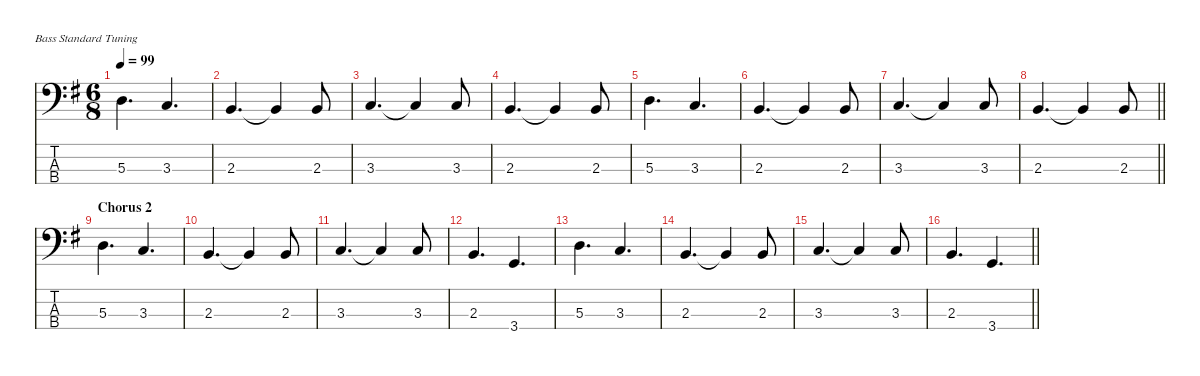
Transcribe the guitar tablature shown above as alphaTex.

\defaultSystemsLayout 4
\hideDynamics
\bracketExtendMode nobrackets
\singleTrackTrackNamePolicy hidden
\multiTrackTrackNamePolicy hidden
\otherSystemsTrackNameOrientation horizontal
\track ("Jeff Ament" "el.bs.") {defaultSystemsLayout 8 instrument electricbassfinger}
\staff {score tabs}
\tuning (G2 D2 A1 E1)
\ts (6 8)
\tempo 99
\clef f4
\ks g
5.3{acc forcenatural}.4{d dy f beam Down} 3.3{acc forcenatural}.4{d beam Up} |
2.3{acc forcenatural}.4{d beam Up} 2.3{t acc forcenatural}.4{beam Up} 2.3{acc forcenatural}.8{beam Up} |
3.3{acc forcenatural}.4{d beam Up} 3.3{t acc forcenatural}.4{beam Up} 3.3{acc forcenatural}.8{beam Up} |
2.3{acc forcenatural}.4{d beam Up} 2.3{t acc forcenatural}.4{beam Up} 2.3{acc forcenatural}.8{beam Up} |
5.3{acc forcenatural}.4{d beam Down} 3.3{acc forcenatural}.4{d beam Up} |
2.3{acc forcenatural}.4{d beam Up} 2.3{t acc forcenatural}.4{beam Up} 2.3{acc forcenatural}.8{beam Up} |
3.3{acc forcenatural}.4{d beam Up} 3.3{t acc forcenatural}.4{beam Up} 3.3{acc forcenatural}.8{beam Up} |
\barLineRight lightlight
2.3{acc forcenatural}.4{d beam Up} 2.3{t acc forcenatural}.4{beam Up} 2.3{acc forcenatural}.8{beam Up} |
\section ("" "Chorus 2")
5.3{acc forcenatural}.4{d beam Down} 3.3{acc forcenatural}.4{d beam Up} |
2.3{acc forcenatural}.4{d beam Up} 2.3{t acc forcenatural}.4{beam Up} 2.3{acc forcenatural}.8{beam Up} |
3.3{acc forcenatural}.4{d beam Up} 3.3{t acc forcenatural}.4{beam Up} 3.3{acc forcenatural}.8{beam Up} |
2.3{acc forcenatural}.4{d beam Up} 3.4{acc forcenatural}.4{d beam Up} |
5.3{acc forcenatural}.4{d beam Down} 3.3{acc forcenatural}.4{d beam Up} |
2.3{acc forcenatural}.4{d beam Up} 2.3{t acc forcenatural}.4{beam Up} 2.3{acc forcenatural}.8{beam Up} |
3.3{acc forcenatural}.4{d beam Up} 3.3{t acc forcenatural}.4{beam Up} 3.3{acc forcenatural}.8{beam Up} |
\barLineRight lightlight
2.3{acc forcenatural}.4{d beam Up} 3.4{acc forcenatural}.4{d beam Up}
